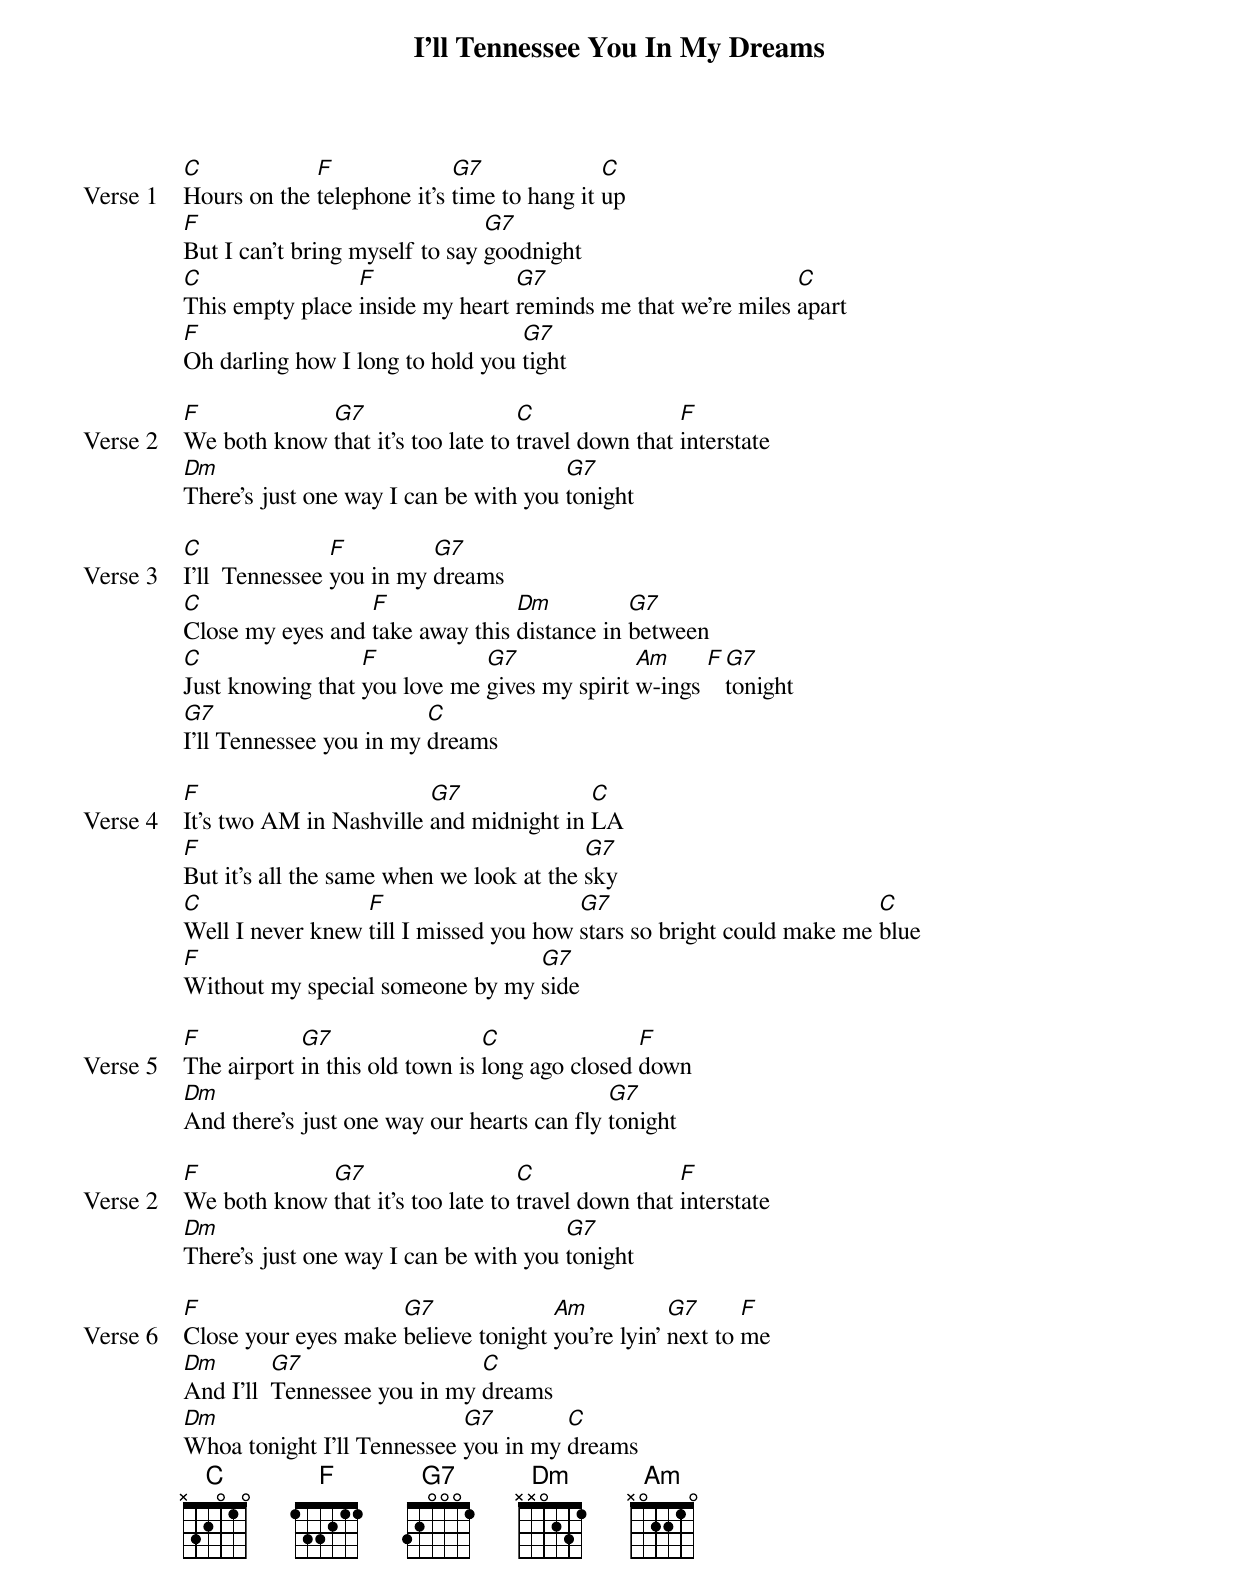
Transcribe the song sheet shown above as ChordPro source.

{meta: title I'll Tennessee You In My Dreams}
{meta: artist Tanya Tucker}
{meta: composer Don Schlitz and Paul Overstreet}
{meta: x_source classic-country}
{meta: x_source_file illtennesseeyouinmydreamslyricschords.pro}
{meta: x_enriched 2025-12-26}

{start_of_verse: Verse 1}
[C]Hours on the [F]telephone it's [G7]time to hang it [C]up
[F]But I can't bring myself to say [G7]goodnight
[C]This empty place [F]inside my heart [G7]reminds me that we're miles [C]apart
[F]Oh darling how I long to hold you [G7]tight
{end_of_verse}

{start_of_verse: Verse 2}
[F]We both know [G7]that it's too late to [C]travel down that [F]interstate
[Dm]There's just one way I can be with you [G7]tonight
{end_of_verse}

{start_of_verse: Verse 3}
[C]I'll  Tennessee [F]you in my [G7]dreams
[C]Close my eyes and [F]take away this [Dm]distance in [G7]between
[C]Just knowing that [F]you love me [G7]gives my spirit [Am]w-ings [F][G7]tonight
[G7]I'll Tennessee you in my [C]dreams
{end_of_verse}

{start_of_verse: Verse 4}
[F]It's two AM in Nashville [G7]and midnight in [C]LA
[F]But it's all the same when we look at the [G7]sky
[C]Well I never knew [F]till I missed you how [G7]stars so bright could make me [C]blue
[F]Without my special someone by my [G7]side
{end_of_verse}

{start_of_verse: Verse 5}
[F]The airport [G7]in this old town is [C]long ago closed [F]down
[Dm]And there's just one way our hearts can fly [G7]tonight
{end_of_verse}

{start_of_verse: Verse 2}
[F]We both know [G7]that it's too late to [C]travel down that [F]interstate
[Dm]There's just one way I can be with you [G7]tonight
{end_of_verse}

{start_of_verse: Verse 6}
[F]Close your eyes make [G7]believe tonight [Am]you're lyin' [G7]next to [F]me
[Dm]And I'll  [G7]Tennessee you in my [C]dreams
[Dm]Whoa tonight I'll Tennessee [G7]you in my [C]dreams
{end_of_verse}
